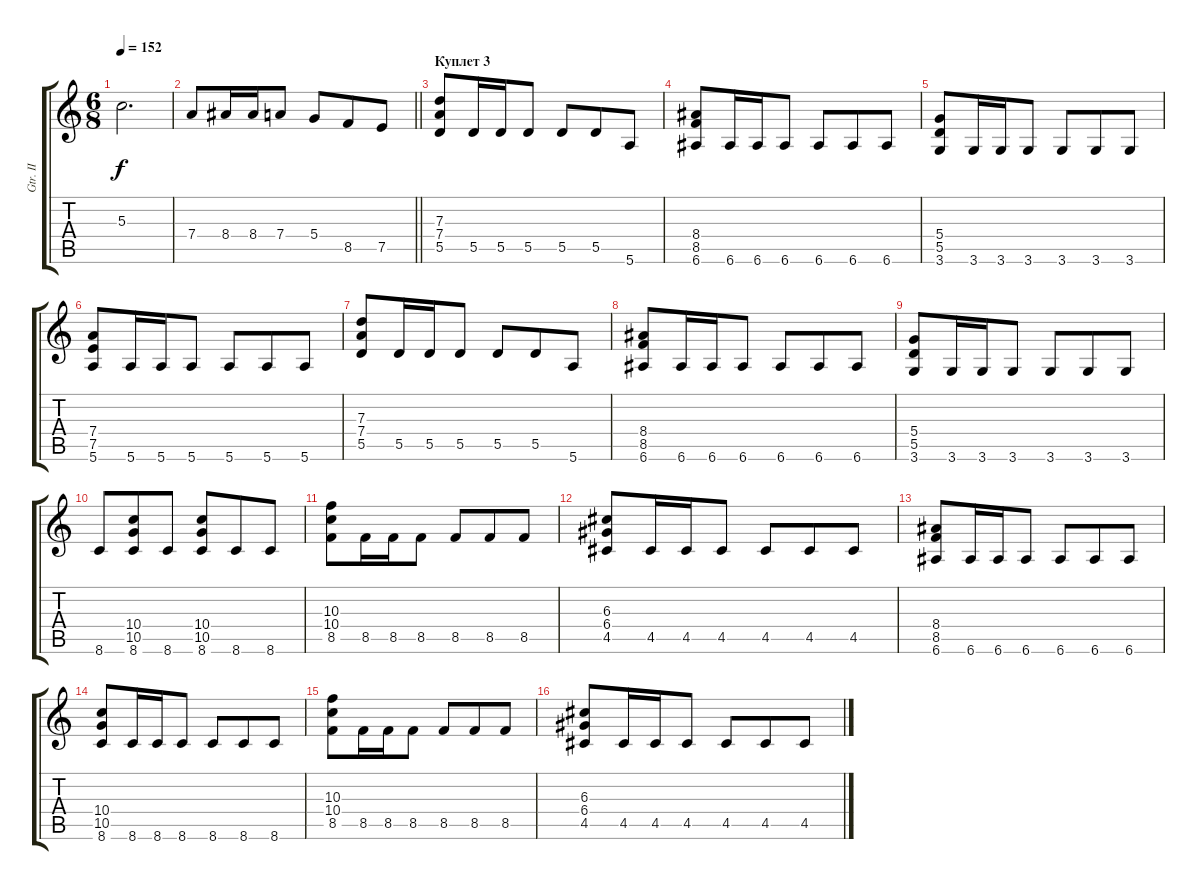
\track ("Gtr. II" "Gtr. II") {instrument distortionguitar}
\staff {score tabs}
\tuning (E4 B3 G3 D3 A2 E2) {hide}
\ts (6 8)
\tempo 152
\clef g2
\ks c
5.3{t}.2{d dy f} |
\barLineRight lightlight
7.4.8 8.4.16 8.4.16 7.4.8 5.4.8 8.5.8 7.5.8 |
\section ("" "Куплет 3")
(7.3 7.4 5.5).8 5.5.16 5.5.16 5.5.8 5.5.8 5.5.8 5.6.8 |
(8.4 8.5 6.6).8 6.6.16 6.6.16 6.6.8 6.6.8 6.6.8 6.6.8 |
(5.4 5.5 3.6).8 3.6.16 3.6.16 3.6.8 3.6.8 3.6.8 3.6.8 |
(7.4 7.5 5.6).8 5.6.16 5.6.16 5.6.8 5.6.8 5.6.8 5.6.8 |
(7.3 7.4 5.5).8 5.5.16 5.5.16 5.5.8 5.5.8 5.5.8 5.6.8 |
(8.4 8.5 6.6).8 6.6.16 6.6.16 6.6.8 6.6.8 6.6.8 6.6.8 |
(5.4 5.5 3.6).8 3.6.16 3.6.16 3.6.8 3.6.8 3.6.8 3.6.8 |
8.6.8 (10.4 10.5 8.6).8 8.6.8 (10.4 10.5 8.6).8 8.6.8 8.6.8 |
(10.3 10.4 8.5).8 8.5.16 8.5.16 8.5.8 8.5.8 8.5.8 8.5.8 |
(6.3 6.4 4.5).8 4.5.16 4.5.16 4.5.8 4.5.8 4.5.8 4.5.8 |
(8.4 8.5 6.6).8 6.6.16 6.6.16 6.6.8 6.6.8 6.6.8 6.6.8 |
(10.4 10.5 8.6).8 8.6.16 8.6.16 8.6.8 8.6.8 8.6.8 8.6.8 |
(10.3 10.4 8.5).8 8.5.16 8.5.16 8.5.8 8.5.8 8.5.8 8.5.8 |
(6.3 6.4 4.5).8 4.5.16 4.5.16 4.5.8 4.5.8 4.5.8 4.5.8
